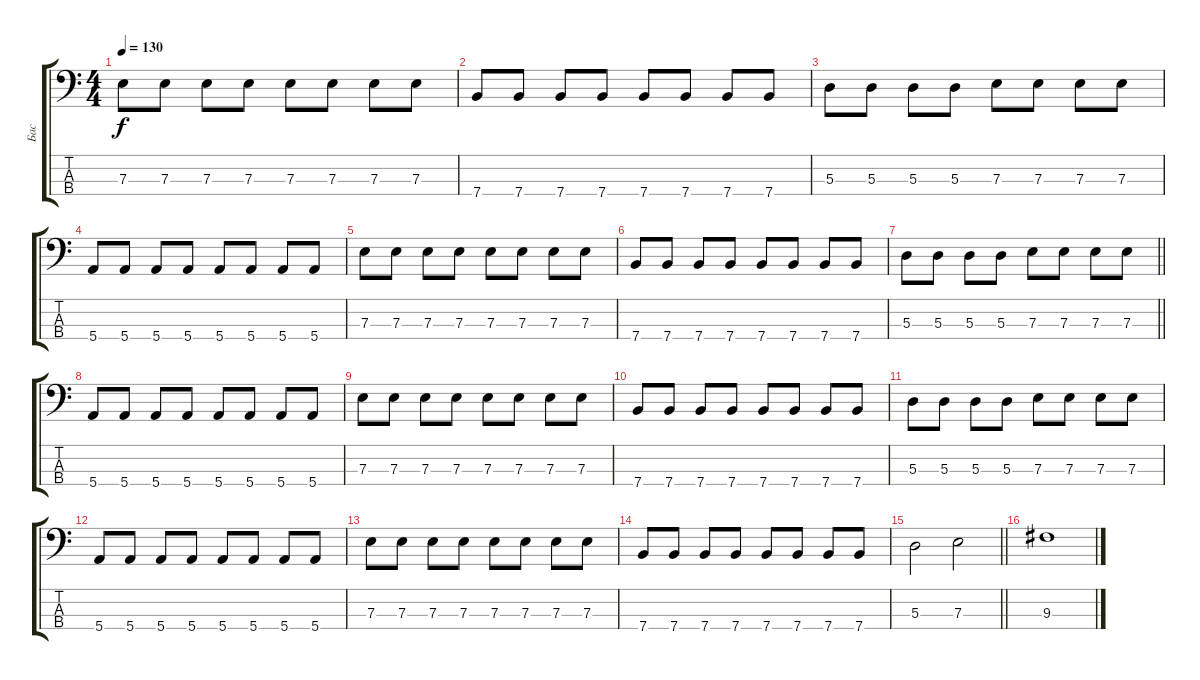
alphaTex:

\track ("Бас" "Бас") {instrument electricbassfinger}
\staff {score tabs}
\tuning (G2 D2 A1 E1) {hide}
\ts (4 4)
\tempo 130
\clef f4
\ks c
7.3.8{dy f} 7.3.8 7.3.8 7.3.8 7.3.8 7.3.8 7.3.8 7.3.8 |
7.4.8 7.4.8 7.4.8 7.4.8 7.4.8 7.4.8 7.4.8 7.4.8 |
5.3.8 5.3.8 5.3.8 5.3.8 7.3.8 7.3.8 7.3.8 7.3.8 |
5.4.8 5.4.8 5.4.8 5.4.8 5.4.8 5.4.8 5.4.8 5.4.8 |
7.3.8 7.3.8 7.3.8 7.3.8 7.3.8 7.3.8 7.3.8 7.3.8 |
7.4.8 7.4.8 7.4.8 7.4.8 7.4.8 7.4.8 7.4.8 7.4.8 |
\barLineRight lightlight
5.3.8 5.3.8 5.3.8 5.3.8 7.3.8 7.3.8 7.3.8 7.3.8 |
\section ("" " ")
5.4.8 5.4.8 5.4.8 5.4.8 5.4.8 5.4.8 5.4.8 5.4.8 |
7.3.8 7.3.8 7.3.8 7.3.8 7.3.8 7.3.8 7.3.8 7.3.8 |
7.4.8 7.4.8 7.4.8 7.4.8 7.4.8 7.4.8 7.4.8 7.4.8 |
5.3.8 5.3.8 5.3.8 5.3.8 7.3.8 7.3.8 7.3.8 7.3.8 |
5.4.8 5.4.8 5.4.8 5.4.8 5.4.8 5.4.8 5.4.8 5.4.8 |
7.3.8 7.3.8 7.3.8 7.3.8 7.3.8 7.3.8 7.3.8 7.3.8 |
7.4.8 7.4.8 7.4.8 7.4.8 7.4.8 7.4.8 7.4.8 7.4.8 |
\barLineRight lightlight
5.3.2 7.3.2 |
9.3.1
